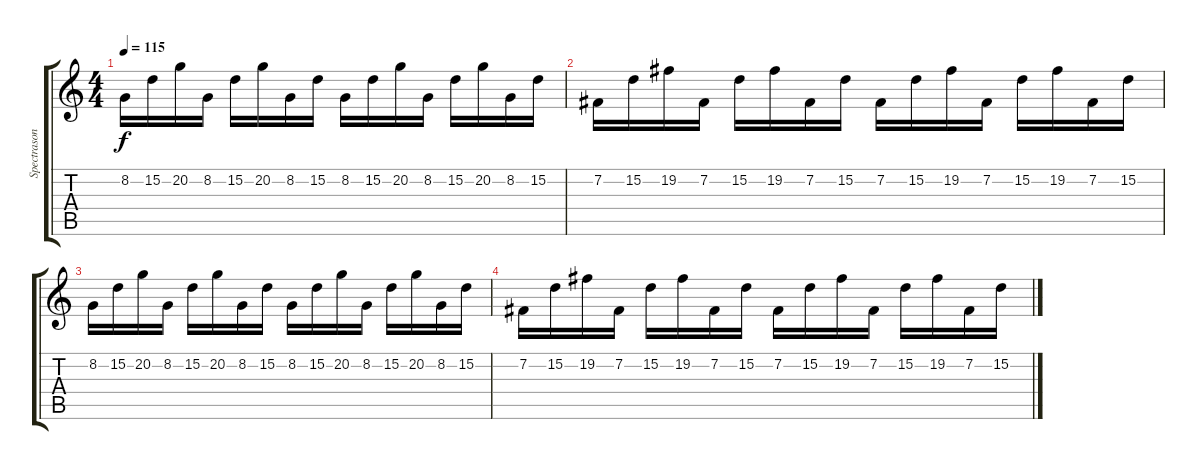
\track ("Spectrasonics Omnisphere" "Spectrason") {instrument stringensemble1}
\staff {score tabs}
\tuning (E4 B3 G3 D3 A2 E2) {hide}
\ts (4 4)
\tempo 115
\clef g2
\ks c
8.2.16{dy f} 15.2.16 20.2.16 8.2.16 15.2.16 20.2.16 8.2.16 15.2.16 8.2.16 15.2.16 20.2.16 8.2.16 15.2.16 20.2.16 8.2.16 15.2.16 |
7.2.16 15.2.16 19.2.16 7.2.16 15.2.16 19.2.16 7.2.16 15.2.16 7.2.16 15.2.16 19.2.16 7.2.16 15.2.16 19.2.16 7.2.16 15.2.16 |
8.2.16 15.2.16 20.2.16 8.2.16 15.2.16 20.2.16 8.2.16 15.2.16 8.2.16 15.2.16 20.2.16 8.2.16 15.2.16 20.2.16 8.2.16 15.2.16 |
7.2.16 15.2.16 19.2.16 7.2.16 15.2.16 19.2.16 7.2.16 15.2.16 7.2.16 15.2.16 19.2.16 7.2.16 15.2.16 19.2.16 7.2.16 15.2.16
